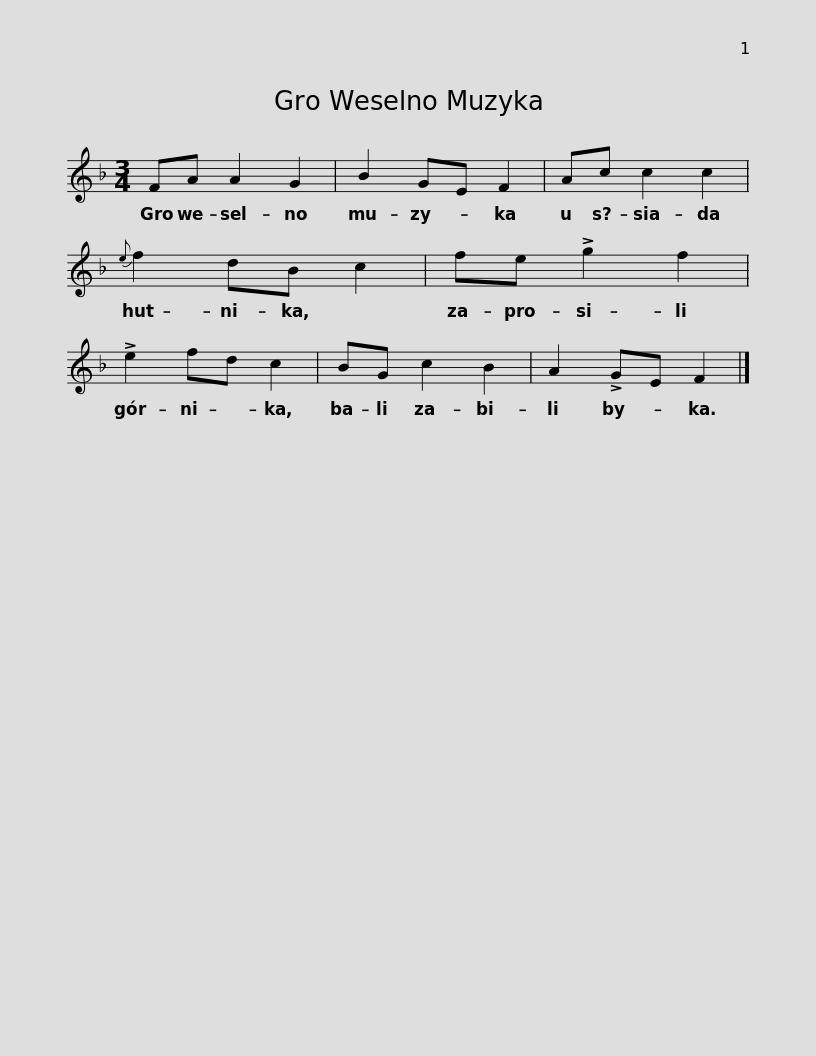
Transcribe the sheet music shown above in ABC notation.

X:1
L:1/8
M:3/4
I:linebreak $
K:F
V:1 treble
V:1
 FA A2 G2 | B2 GE F2 | Ac c2 c2 |{e} f2 dB c2 | fe !>!g2 f2 | %5
 !>!e2 fd c2 | BG c2 B2 |$ A2 !>!GE F2 |] %8
